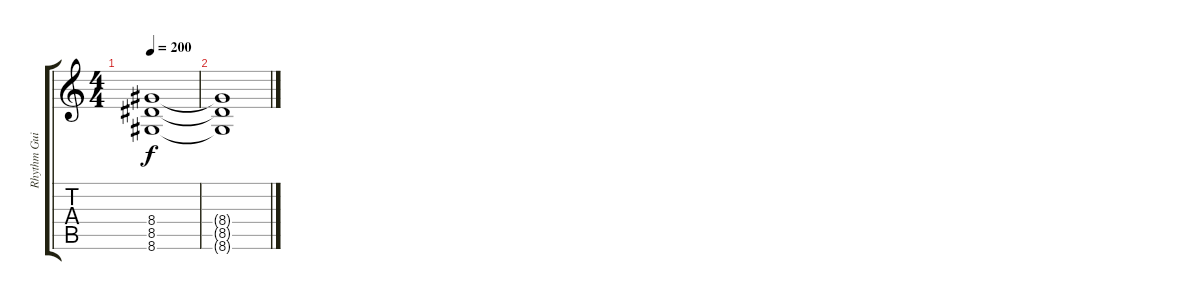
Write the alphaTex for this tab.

\track ("Rhythm Guitar" "Rhythm Gui") {instrument overdrivenguitar}
\staff {score tabs}
\tuning (D4 A3 F3 C3 G2 C2) {hide}
\ts (4 4)
\tempo 200
\clef g2
\ks c
(8.4{t} 8.5{t} 8.6{t}).1{dy f} |
(8.4{t} 8.5{t} 8.6{t}).1
